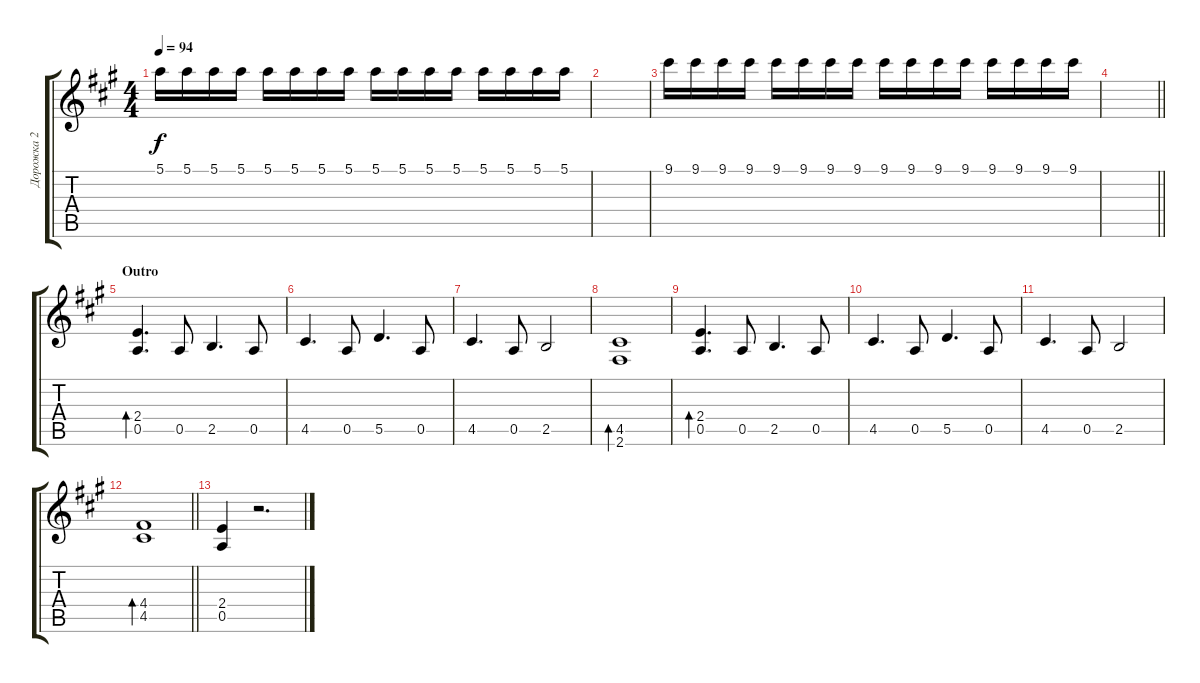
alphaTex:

\track ("Дорожка 2" "Дорожка 2") {instrument acousticguitarsteel}
\staff {score tabs}
\tuning (E4 B3 G3 D3 A2 E2) {hide}
\ts (4 4)
\tempo 94
\clef g2
\ks a
5.1.16{dy f volume 15} 5.1.16 5.1.16{volume 11} 5.1.16 5.1.16{volume 8} 5.1.16 5.1.16{volume 5} 5.1.16 5.1.16{volume 2} 5.1.16 5.1.16{volume 2} 5.1.16 5.1.16 5.1.16 5.1.16 5.1.16 |
|
9.1.16{volume 15} 9.1.16 9.1.16{volume 11} 9.1.16 9.1.16{volume 8} 9.1.16 9.1.16{volume 5} 9.1.16 9.1.16{volume 2} 9.1.16 9.1.16{volume 2} 9.1.16 9.1.16 9.1.16 9.1.16 9.1.16 |
\barLineRight lightlight
|
\section ("" "Outro")
(2.4 0.5).4{d bd 60 volume 15} 0.5.8 2.5.4{d} 0.5.8 |
4.5.4{d} 0.5.8 5.5.4{d} 0.5.8 |
4.5.4{d} 0.5.8 2.5.2 |
(4.5 2.6).1{bd 60} |
(2.4 0.5).4{d bd 60} 0.5.8 2.5.4{d} 0.5.8 |
4.5.4{d} 0.5.8 5.5.4{d} 0.5.8 |
4.5.4{d} 0.5.8 2.5.2 |
\barLineRight lightlight
(4.4 4.5).1{bd 60} |
(2.4 0.5).4 r.2{d}
